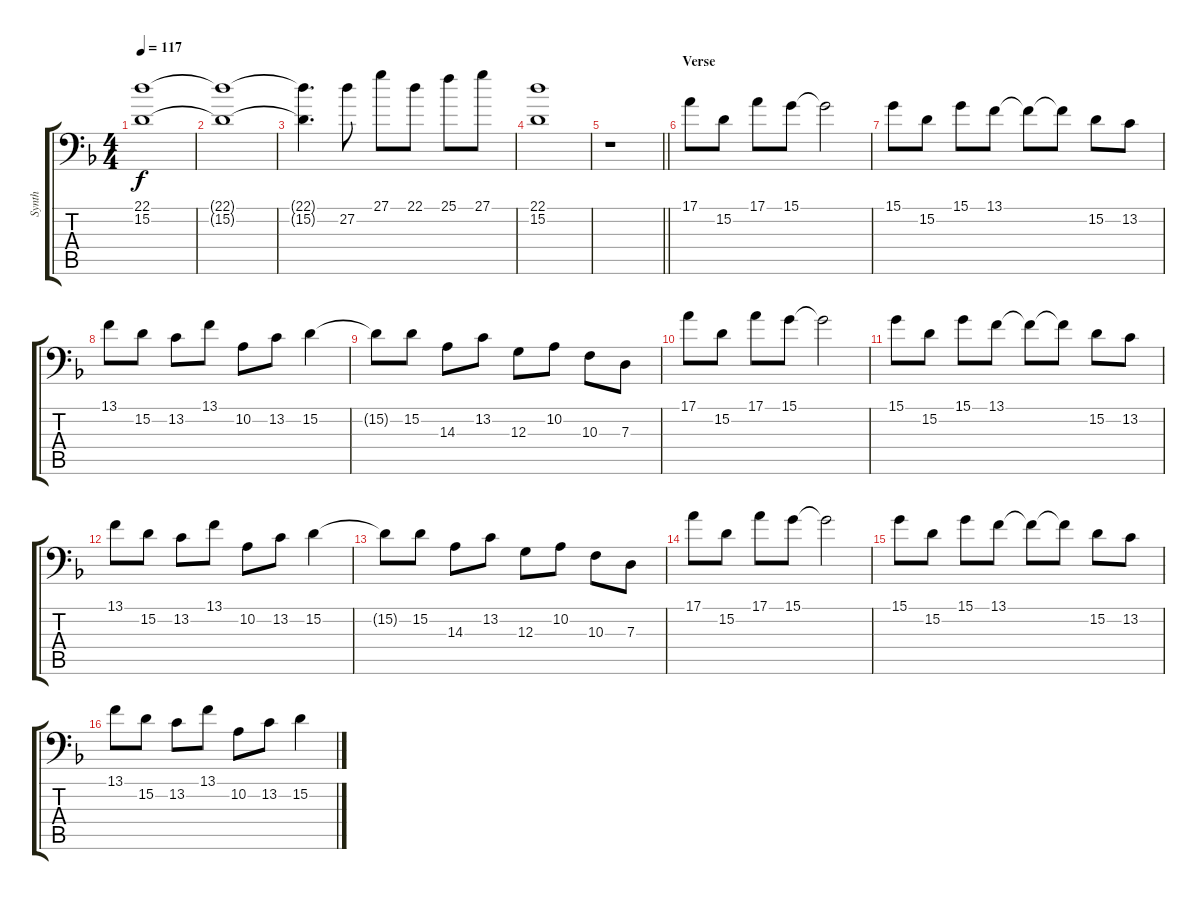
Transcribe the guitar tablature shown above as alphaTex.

\track ("Synth" "Synth") {instrument lead2sawtooth}
\staff {score tabs}
\tuning (E3 B2 G2 D2 A1 E1) {hide}
\ts (4 4)
\tempo 117
\clef f4
\ks f
(22.1{t} 15.2{t}).1{dy f} |
(22.1{t} 15.2{t}).1 |
(22.1{t} 15.2{t}).4{d} 27.2.8 27.1.8 22.1.8 25.1.8 27.1.8 |
(22.1 15.2).1 |
\barLineRight lightlight
r.1 |
\section ("" "Verse")
17.1.8 15.2.8 17.1.8 15.1.8 15.1{t}.2 |
15.1.8 15.2.8 15.1.8 13.1.8 13.1{t}.8 13.1{t}.8 15.2.8 13.2.8 |
13.1.8 15.2.8 13.2.8 13.1.8 10.2.8 13.2.8 15.2.4 |
15.2{t}.8 15.2.8 14.3.8 13.2.8 12.3.8 10.2.8 10.3.8 7.3.8 |
17.1.8 15.2.8 17.1.8 15.1.8 15.1{t}.2 |
15.1.8 15.2.8 15.1.8 13.1.8 13.1{t}.8 13.1{t}.8 15.2.8 13.2.8 |
13.1.8 15.2.8 13.2.8 13.1.8 10.2.8 13.2.8 15.2.4 |
15.2{t}.8 15.2.8 14.3.8 13.2.8 12.3.8 10.2.8 10.3.8 7.3.8 |
17.1.8 15.2.8 17.1.8 15.1.8 15.1{t}.2 |
15.1.8 15.2.8 15.1.8 13.1.8 13.1{t}.8 13.1{t}.8 15.2.8 13.2.8 |
13.1.8 15.2.8 13.2.8 13.1.8 10.2.8 13.2.8 15.2.4
